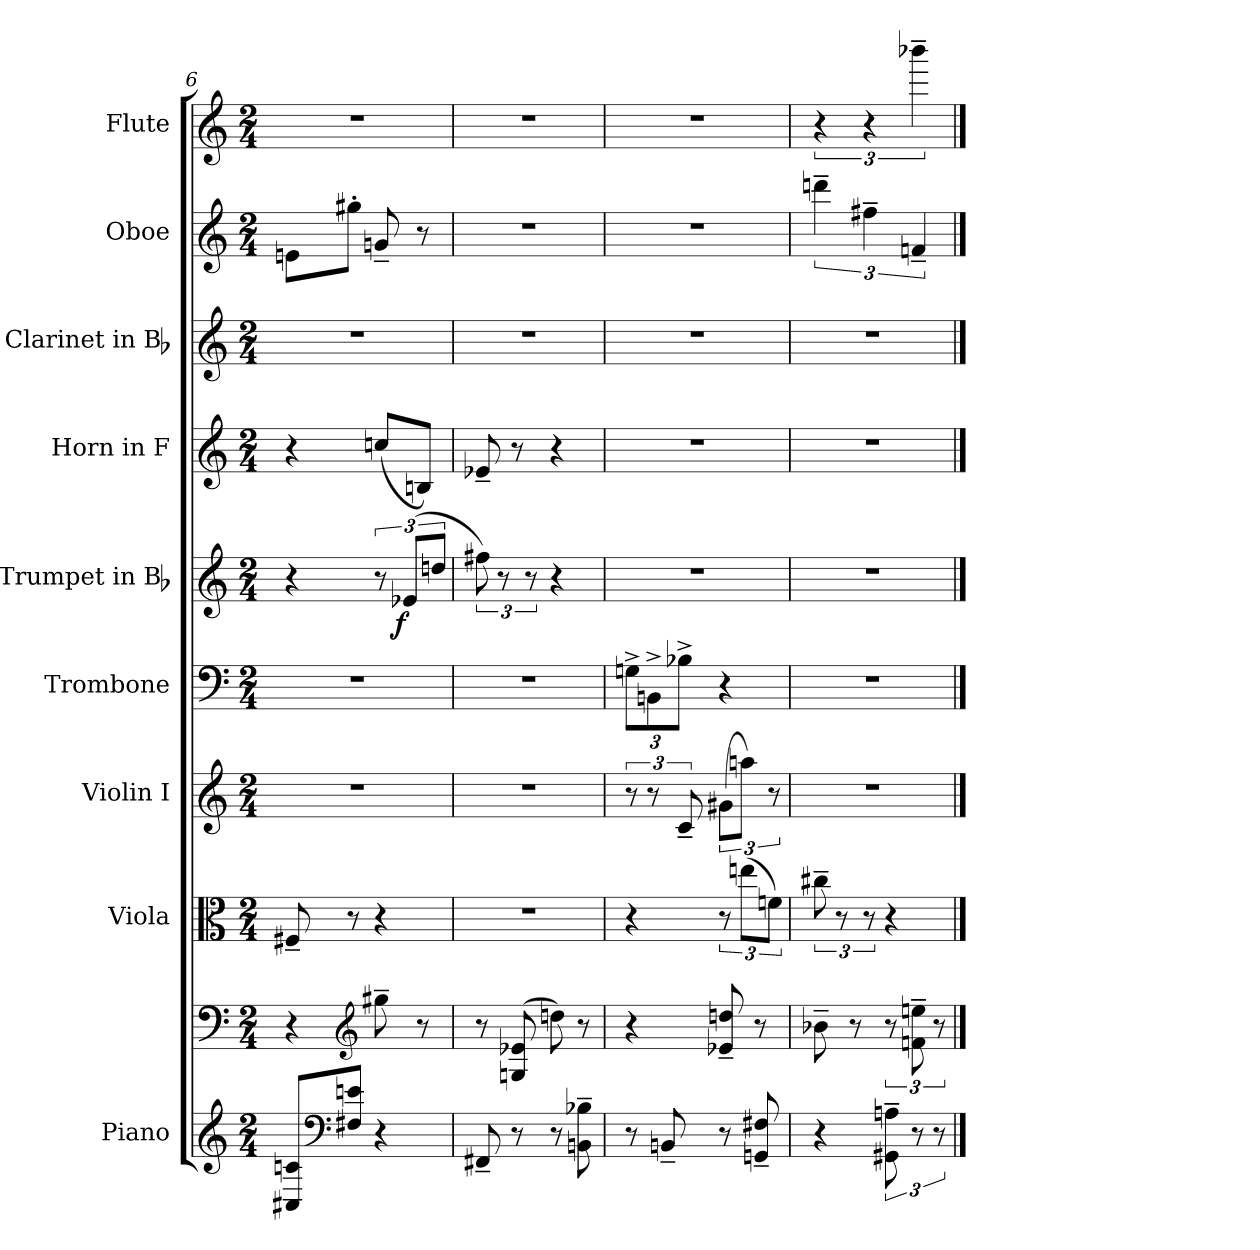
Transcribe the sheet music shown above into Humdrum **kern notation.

**kern	**kern	**kern	**kern	**kern	**kern	**dynam	**kern	**kern	**kern	**kern
*part9	*part9	*part8	*part7	*part6	*part5	*part5	*part4	*part3	*part2	*part1
*staff10	*staff9	*staff8	*staff7	*staff6	*staff5	*staff5	*staff4	*staff3	*staff2	*staff1
*I"Piano	*	*I"Viola	*I"Violin I	*I"Trombone	*I"Trumpet in Bb	*	*I"Horn in F	*I"Clarinet in Bb	*I"Oboe	*I"Flute
*I'Pno.	*	*I'Vla.	*I'Vln. I	*I'Tbn.	*I'Tpt.	*	*I'Hn.	*I'Cl.	*I'Ob.	*I'Fl.
*clefG2	*clefF4	*clefC3	*clefG2	*clefF4	*clefG2	*	*clefG2	*clefG2	*clefG2	*clefG2
*k[]	*k[]	*k[]	*k[]	*k[]	*k[]	*	*	*k[]	*k[]	*k[]
*M2/4	*M2/4	*M2/4	*M2/4	*M2/4	*M2/4	*	*M2/4	*M2/4	*M2/4	*M2/4
=6	=6	=6	=6	=6	=6	=6	=6	=6	=6	=6
8C#X 8cnL	4r	8F#X~	2r	2r	4r	.	4r	2r	8enL	2r
*clefF4	*	*	*	*	*	*	*	*	*	*
8F#X 8enJ	.	8r	.	.	.	.	.	.	8gg#X'J	.
*	*clefG2	*	*	*	*	*	*	*	*	*
4r	8gg#X~	4r	.	.	12r	.	(8ccnL	.	8gn~	.
.	.	.	.	.	(12e-XL	f	.	.	.	.
.	8r	.	.	.	.	.	8BnJ)	.	8r	.
.	.	.	.	.	12ddnJ	.	.	.	.	.
=7	=7	=7	=7	=7	=7	=7	=7	=7	=7	=7
8FF#X~	8r	2r	2r	2r	12ff#X)	.	8e-X~	2r	2r	2r
.	.	.	.	.	12r	.	.	.	.	.
8r	(8Gn 8e-X	.	.	.	.	.	8r	.	.	.
.	.	.	.	.	12r	.	.	.	.	.
8r	8ddn)	.	.	.	4r	.	4r	.	.	.
8BBn~ 8B-X~	8r	.	.	.	.	.	.	.	.	.
=8	=8	=8	=8	=8	=8	=8	=8	=8	=8	=8
8r	4r	4r	12r	12Gn^L	2r	.	2r	2r	2r	2r
.	.	.	12r	12BBn^	.	.	.	.	.	.
8BBn~	.	.	.	.	.	.	.	.	.	.
.	.	.	12c~	12B-X^J	.	.	.	.	.	.
8r	8e-X~ 8ddn~	12r	(12g#XL	4r	.	.	.	.	.	.
.	.	(12eenL	12aanJ)	.	.	.	.	.	.	.
8GGn~ 8F#X~	8r	.	.	.	.	.	.	.	.	.
.	.	12fnJ)	12r	.	.	.	.	.	.	.
=9	=9	=9	=9	=9	=9	=9	=9	=9	=9	=9
4r	8b-X~	12cc#X~	2r	2r	2r	.	2r	2r	6dddn~	6r
.	.	12r	.	.	.	.	.	.	.	.
.	8r	.	.	.	.	.	.	.	.	.
.	.	12r	.	.	.	.	.	.	6ff#X~	6r
12GG#X~ 12An~	12r	4r	.	.	.	.	.	.	.	.
12r	12fn~ 12een~	.	.	.	.	.	.	.	6fn~	6bbb-X~
12r	12r	.	.	.	.	.	.	.	.	.
==	==	==	==	==	==	==	==	==	==	==
*-	*-	*-	*-	*-	*-	*-	*-	*-	*-	*-
